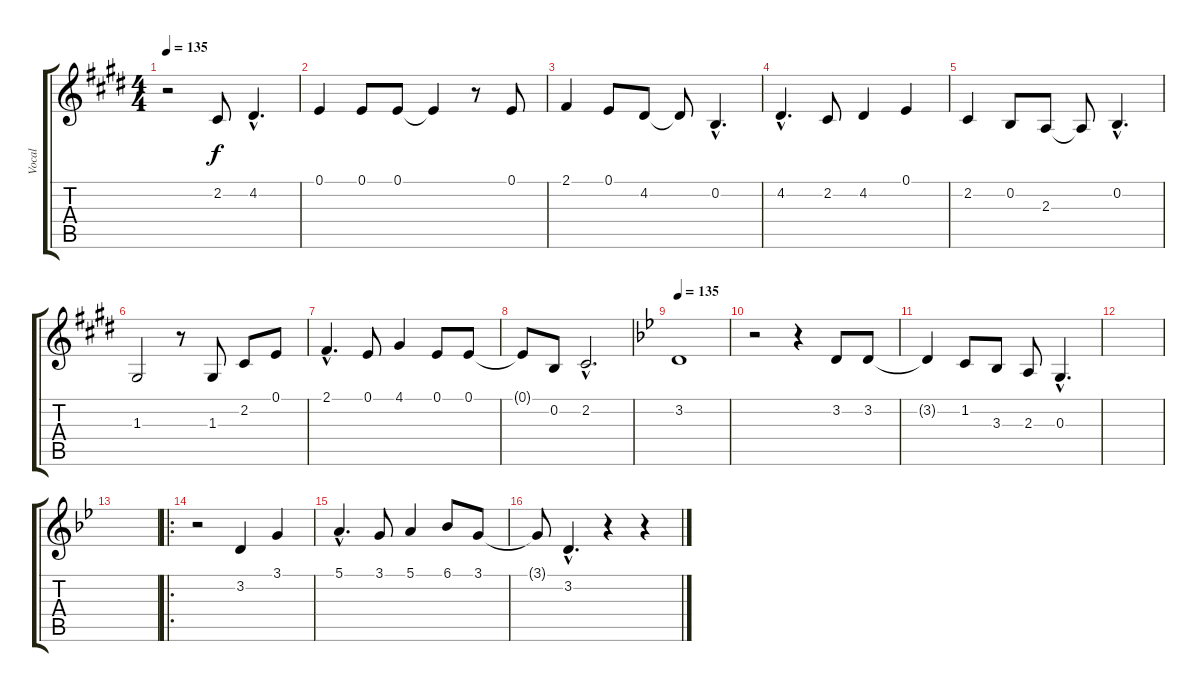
\track ("Vocal" "Vocal") {instrument choiraahs}
\staff {score tabs}
\tuning (E4 B3 G3 D3 A2 E2) {hide}
\ts (4 4)
\tempo 135
\clef g2
\ks e
r.2{dy f} 2.2.8 4.2{hac}.4{d} |
0.1.4 0.1.8 0.1.8 0.1{t}.4 r.8 0.1.8 |
2.1.4 0.1.8 4.2.8 4.2{t}.8 0.2{hac}.4{d} |
4.2{hac}.4{d} 2.2.8 4.2.4 0.1.4 |
2.2.4 0.2.8 2.3.8 2.3{t}.8 0.2{hac}.4{d} |
1.3.2 r.8 1.3.8 2.2.8 0.1.8 |
2.1{hac}.4{d} 0.1.8 4.1.4 0.1.8 0.1.8 |
0.1{t}.8 0.2.8 2.2{hac}.2{d} |
\tempo 135
\ks bb
3.2.1 |
r.2 r.4 3.2.8 3.2.8 |
3.2{t}.4 1.2.8 3.3.8 2.3.8 0.3{hac}.4{d} |
|
|
\ro
r.2 3.2.4 3.1.4 |
5.1{hac}.4{d} 3.1.8 5.1.4 6.1.8 3.1.8 |
3.1{t}.8 3.2{hac}.4{d} r.4 r.4
